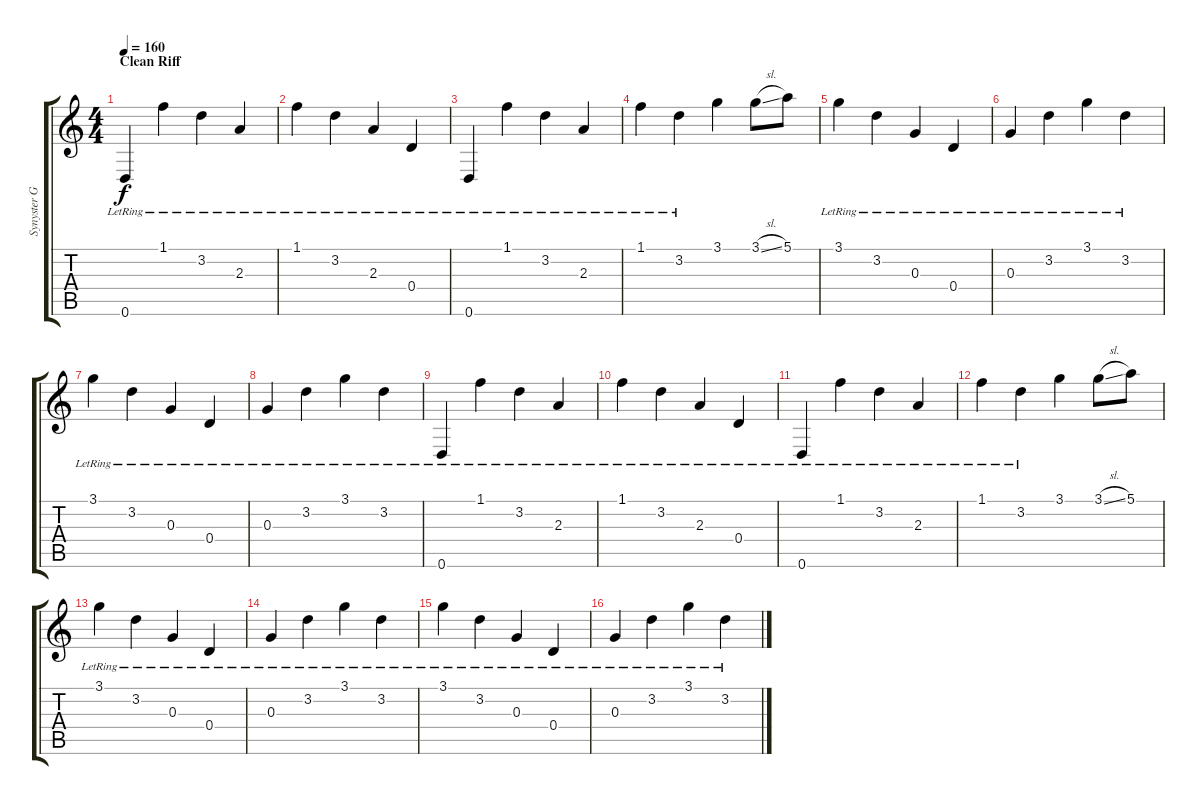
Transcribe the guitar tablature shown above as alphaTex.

\track ("Synyster Gates Lead Guitar" "Synyster G") {instrument distortionguitar}
\staff {score tabs}
\tuning (E4 B3 G3 D3 A2 D2) {hide}
\ts (4 4)
\section ("" "Clean Riff")
\tempo 160
\clef g2
\ks c
0.6{lr}.4{dy f volume 8 instrument electricguitarjazz} 1.1{lr}.4 3.2{lr}.4 2.3{lr}.4 |
1.1{lr}.4 3.2{lr}.4 2.3{lr}.4 0.4{lr}.4 |
0.6{lr}.4 1.1{lr}.4 3.2{lr}.4 2.3{lr}.4 |
1.1{lr}.4 3.2{lr}.4 3.1.4 3.1{sl}.8 5.1.8 |
3.1{lr}.4 3.2{lr}.4 0.3{lr}.4 0.4{lr}.4 |
0.3{lr}.4 3.2{lr}.4 3.1{lr}.4 3.2{lr}.4 |
3.1{lr}.4 3.2{lr}.4 0.3{lr}.4 0.4{lr}.4 |
0.3{lr}.4 3.2{lr}.4 3.1{lr}.4 3.2{lr}.4 |
0.6{lr}.4 1.1{lr}.4 3.2{lr}.4 2.3{lr}.4 |
1.1{lr}.4 3.2{lr}.4 2.3{lr}.4 0.4{lr}.4 |
0.6{lr}.4 1.1{lr}.4 3.2{lr}.4 2.3{lr}.4 |
1.1{lr}.4 3.2{lr}.4 3.1.4 3.1{sl}.8 5.1.8 |
3.1{lr}.4 3.2{lr}.4 0.3{lr}.4 0.4{lr}.4 |
0.3{lr}.4 3.2{lr}.4 3.1{lr}.4 3.2{lr}.4 |
3.1{lr}.4 3.2{lr}.4 0.3{lr}.4 0.4{lr}.4 |
0.3{lr}.4 3.2{lr}.4 3.1{lr}.4 3.2{lr}.4
